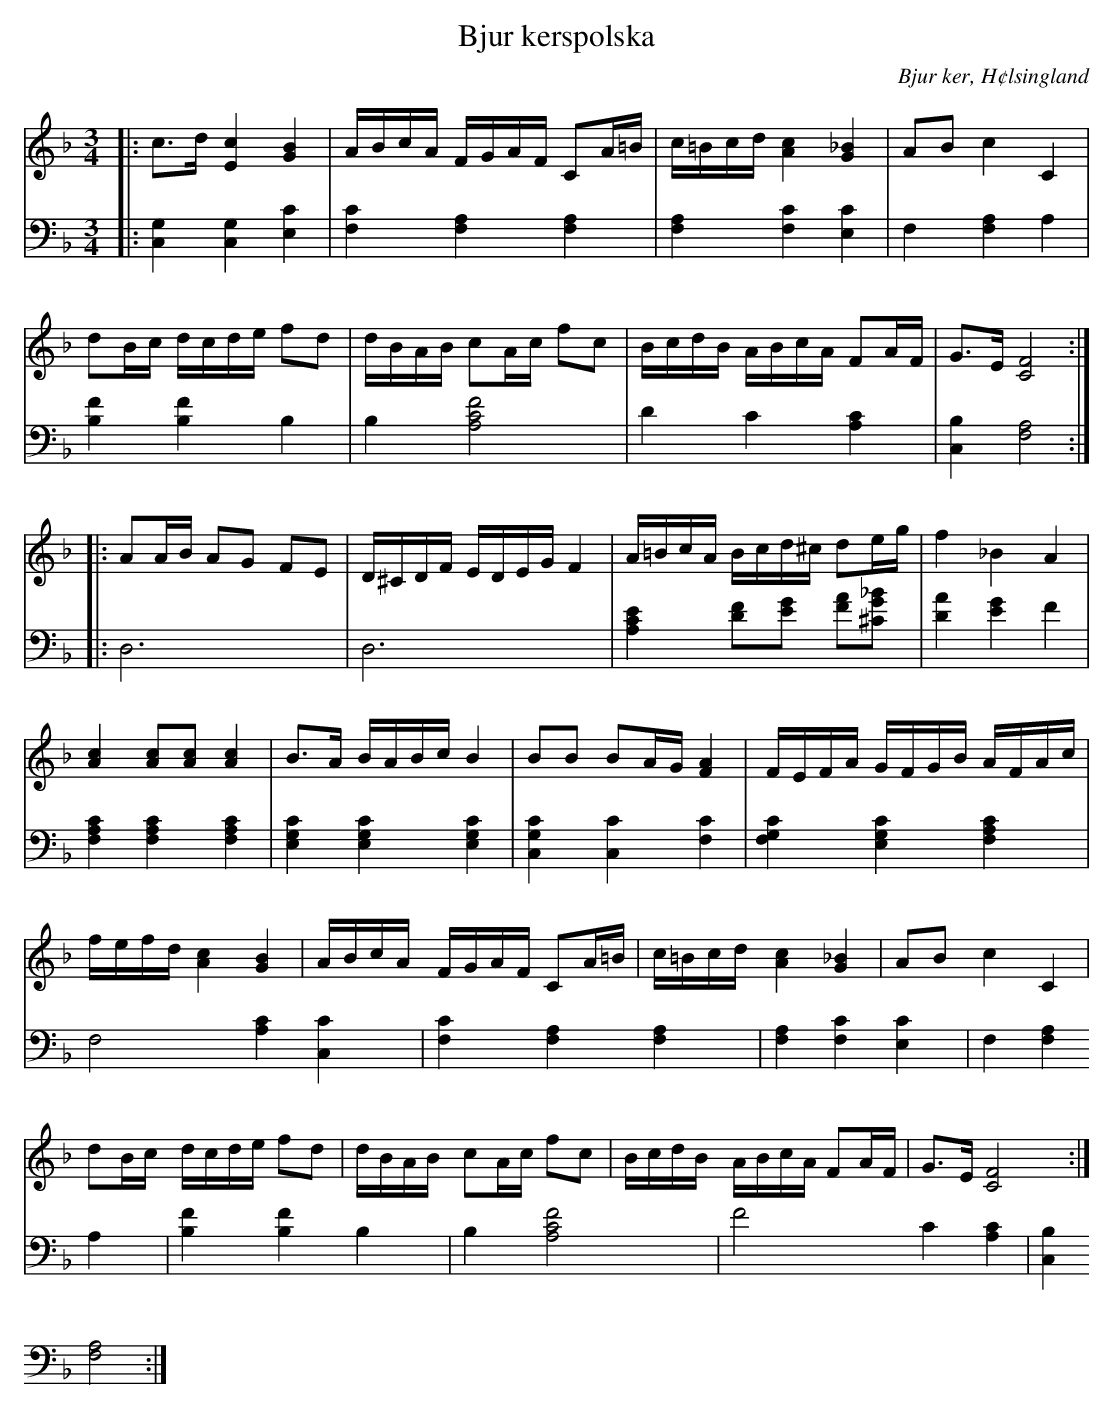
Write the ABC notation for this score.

X:1
T: Bjur kerspolska
O: Bjur ker, H¢lsingland
M: 3/4
L: 1/16
K: F
V:1
V:2
V:3 merge
V:1
|: c2>d2 [E4c4] [G4B4]|ABcA FGAF C2A=B|c=Bcd [A4c4] [G4_B4]|A2B2 c4 C4 |
d2Bc dcde f2d2|dBAB c2Ac f2c2|BcdB ABcA F2AF|G2>E2 [C8F8]:|
|:A2AB A2G2 F2E2|D^CDF EDEG F4|A=BcA Bcd^c d2eg|f4 _B4 A4 |
[A4c4] [A2c2][A2c2] [A4c4]|B2>A2 BABc B4|B2B2 B2AG [F4A4]|FEFA GFGB AFAc|
fefd [A4c4] [G4B4]|ABcA FGAF C2A=B|c=Bcd [A4c4] [G4_B4]|A2B2 c4 C4 |
d2Bc dcde f2d2|dBAB c2Ac f2c2|BcdB ABcA F2AF|G2>E2 [C8F8]:|
V:2 clef=bass
|: [C,4G,4] [C,4G,4] [E,4C4]|[F,4C4] [F,4A,4] [F,4A,4]|[F,4A,4] [F,4C4] [E,4C4]| F,4 [F,4A,4] A,4|
[B,4F4] [B,4F4] B,4|B,4 [A,8C8F8]|D4 C4 [A,4C4]|[C,4B,4] [F,8A,8]:|
|:D,12|D,12|[A,4C4E4] [D2F2][E2G2] [F2A2][^C2G2_B2]|
[D4A4] [E4G4] F4|[F,4A,4C4] [F,4A,4C4] [F,4A,4C4]|[E,4G,4C4] [E,4G,4C4] [E,4G,4C4]|[C,4G,4C4] [C,4C4] [F,4C4]|
[F,4G,4C4] [E,4G,4C4] [F,4A,4C4]|F,8 [A,4C4] [C,4C4]|[F,4C4] [F,4A,4] [F,4A,4]|[F,4A,4] [F,4C4] [E,4C4]|
F,4 [F,4A,4] A,4|[B,4F4] [B,4F4] B,4|B,4 [A,8C8F8]|F8 C4 [A,4C4]|[C,4B,4] [F,8A,8]:|
